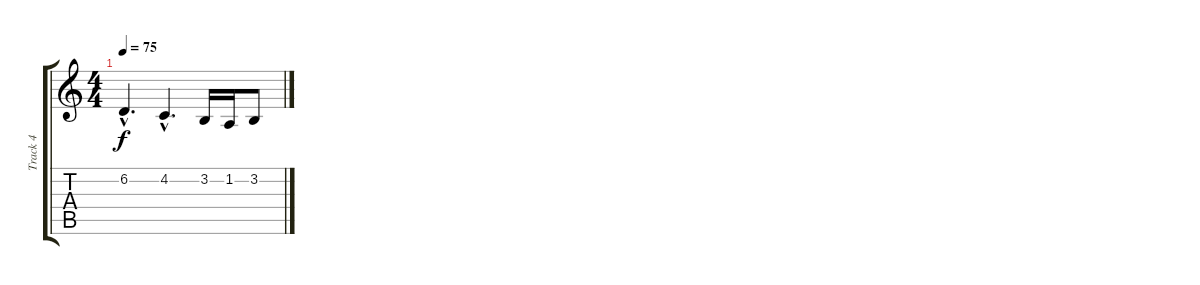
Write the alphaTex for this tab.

\track ("Track 4" "Track 4") {instrument pad3polysynth}
\staff {score tabs}
\tuning (Db4 Ab3 E3 B2 Gb2 B1) {hide}
\ts (4 4)
\tempo 75
\clef g2
\ks c
6.2{hac}.4{d dy f} 4.2{hac}.4{d} 3.2.16 1.2.16 3.2.8
